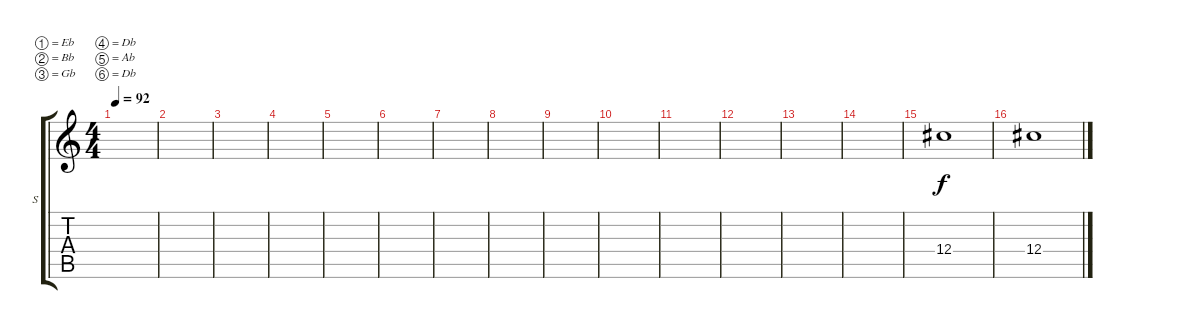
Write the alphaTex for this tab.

\defaultSystemsLayout 4
\bracketExtendMode groupsimilarinstruments
\firstSystemTrackNameOrientation horizontal
\otherSystemsTrackNameOrientation horizontal
\track ("Synth" "S") {instrument acousticguitarnylon}
\staff {score tabs}
\tuning (Eb4 Bb3 Gb3 Db3 Ab2 Db2)
\ts (4 4)
\tempo 92
\clef g2
\ks c
|
|
|
|
|
|
|
|
|
|
|
|
|
|
12.4.1 |
12.4.1
